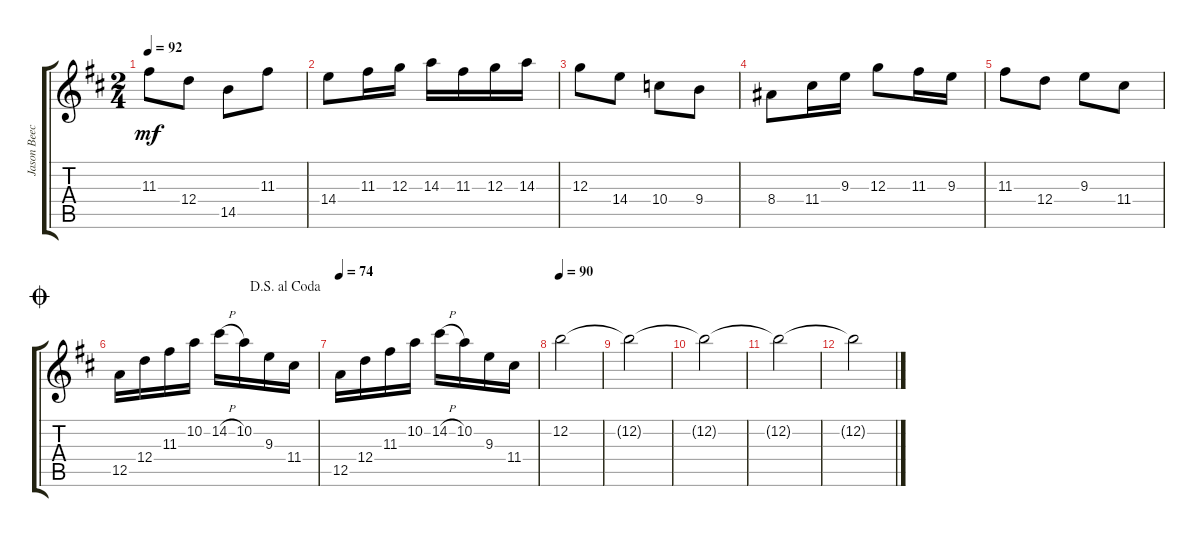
\track ("Jason Beecker Lead 2" "Jason Beec") {instrument distortionguitar}
\staff {score tabs}
\tuning (E4 B3 G3 D3 A2 E2) {hide}
\ts (2 4)
\tempo 92
\clef g2
\ks d
11.3.8{dy mf} 12.4.8 14.5.8 11.3.8 |
14.4.8 11.3.16 12.3.16 14.3.16 11.3.16 12.3.16 14.3.16 |
12.3.8 14.4.8 10.4.8 9.4.8 |
8.4.8 11.4.16 9.3.16 12.3.8 11.3.16 9.3.16 |
11.3.8 12.4.8 9.3.8 11.4.8 |
\jump coda
\jump dalsegnoalcoda
12.5.16 12.4.16 11.3.16 10.2.16 14.2{h}.16 10.2.16 9.3.16 11.4.16 |
\tempo 74
12.5.16 12.4.16 11.3.16 10.2.16 14.2{h}.16 10.2.16 9.3.16 11.4.16 |
\tempo 90
12.2.2 |
12.2{t}.2 |
12.2{t}.2 |
12.2{t}.2 |
12.2{t}.2
